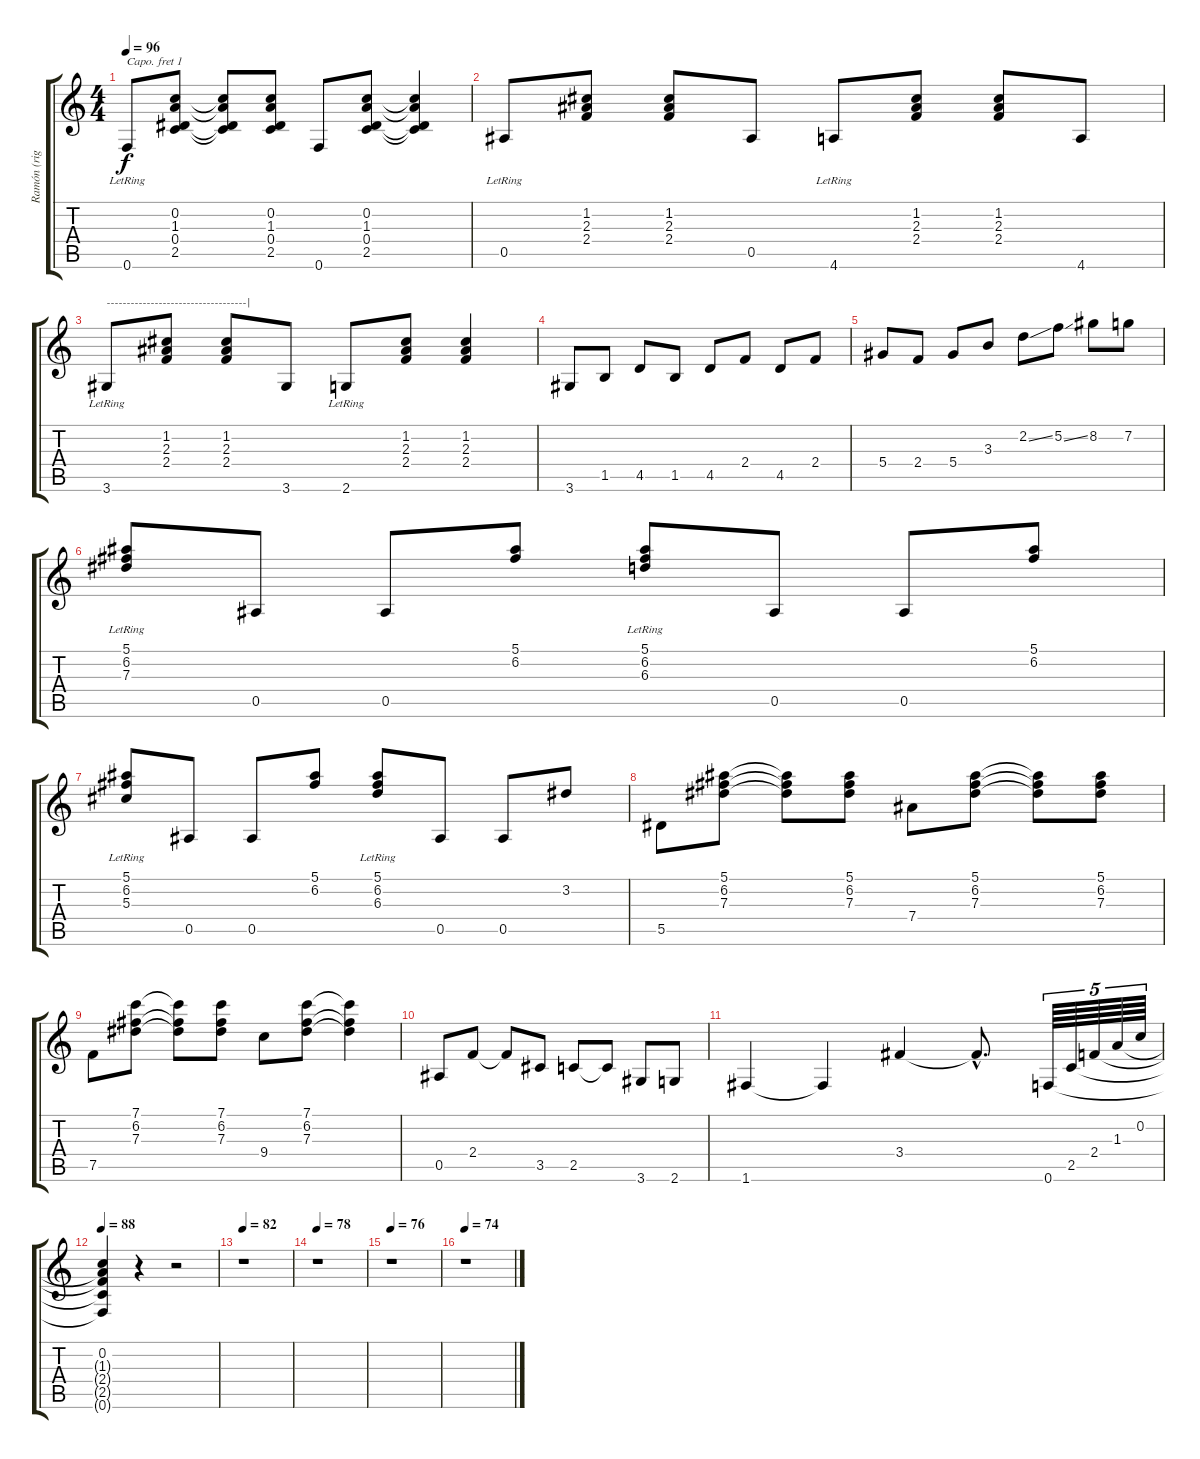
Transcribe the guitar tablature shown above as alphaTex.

\track ("Ramón (right channel)" "Ramón (rig") {instrument acousticguitarnylon}
\staff {score tabs}
\capo 1
\tuning (E4 B3 G3 D3 A2 E2) {hide}
\ts (4 4)
\tempo 96
\clef g2
\ks c
0.6{lr}.8{dy f} (0.2 1.3 0.4 2.5).8 (0.2{t} 1.3{t} 0.4{t} 2.5{t}).8 (0.2 1.3 0.4 2.5).8 0.6.8 (0.2 1.3 0.4 2.5).8 (0.2{t} 1.3{t} 0.4{t} 2.5{t}).4 |
0.5{lr}.8 (1.2 2.3 2.4).8 (1.2 2.3 2.4).8 0.5.8 4.6{lr}.8 (1.2 2.3 2.4).8 (1.2 2.3 2.4).8 4.6.8 |
3.6{lr}.8{txt "-----------------------------------|"} (1.2 2.3 2.4).8 (1.2 2.3 2.4).8 3.6.8 2.6{lr}.8 (1.2 2.3 2.4).8 (1.2 2.3 2.4).4 |
3.6.8 1.5.8 4.5.8 1.5.8 4.5.8 2.4.8 4.5.8 2.4.8 |
5.4.8 2.4.8 5.4.8 3.3.8 2.2{ss}.8 5.2{ss}.8 8.2.8 7.2.8 |
(5.1{lr} 6.2{lr} 7.3{lr}).8 0.5.8 0.5.8 (5.1 6.2).8 (5.1{lr} 6.2{lr} 6.3{lr}).8 0.5.8 0.5.8 (5.1 6.2).8 |
(5.1{lr} 6.2{lr} 5.3{lr}).8 0.5.8 0.5.8 (5.1 6.2).8 (5.1{lr} 6.2{lr} 6.3{lr}).8 0.5.8 0.5.8 3.2.8 |
5.5.8 (5.1 6.2 7.3).8 (5.1{t} 6.2{t} 7.3{t}).8 (5.1 6.2 7.3).8 7.4.8 (5.1 6.2 7.3).8 (5.1{t} 6.2{t} 7.3{t}).8 (5.1 6.2 7.3).8 |
7.5.8 (7.1 6.2 7.3).8 (7.1{t} 6.2{t} 7.3{t}).8 (7.1 6.2 7.3).8 9.4.8 (7.1 6.2 7.3).8 (7.1{t} 6.2{t} 7.3{t}).4 |
0.5.8 2.4.8 2.4{t}.8 3.5.8 2.5.8 2.5{t}.8 3.6.8 2.6.8 |
1.6.4 1.6{t}.4 3.4.4 3.4{hac t}.8{d} 0.6.64{tu (5 4)} 2.5.64{tu (5 4)} 2.4.64{tu (5 4)} 1.3.64{tu (5 4)} 0.2.64{tu (5 4)} |
\tempo 88
(0.2 1.3{t} 2.4{t} 2.5{t} 0.6{t}).4 r.4 r.2 |
\tempo 82
r.1 |
\tempo 78
r.1 |
\tempo 76
r.1 |
\tempo 74
r.1
